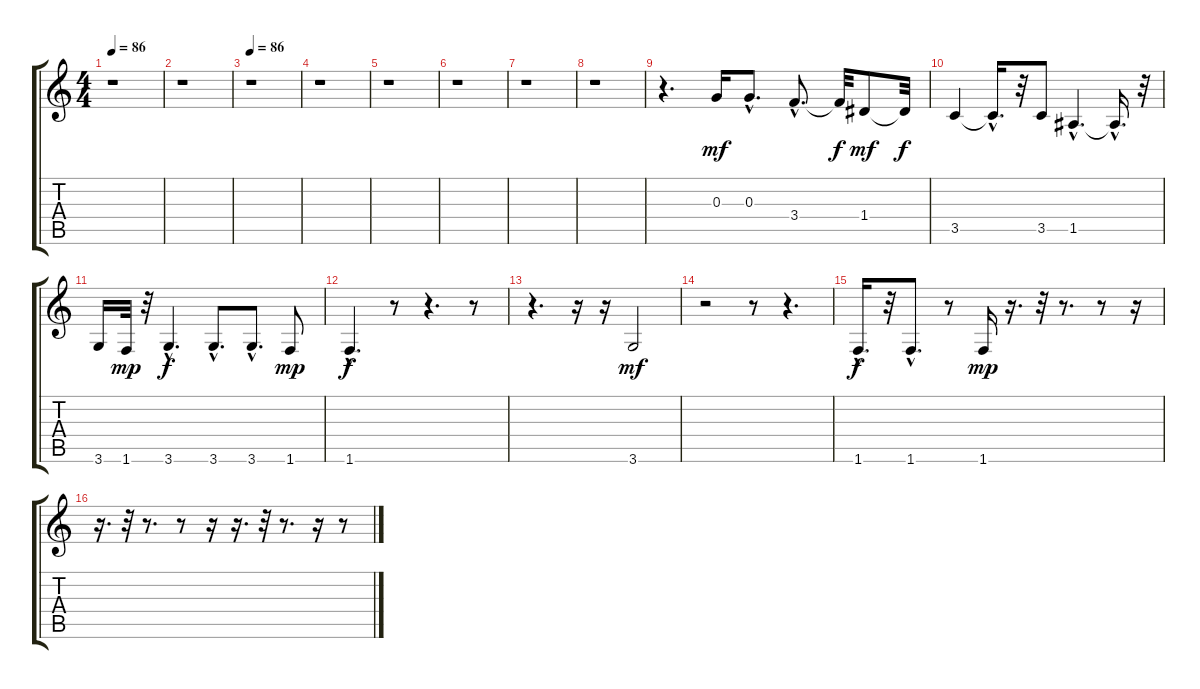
\track "" {instrument electricbassfinger}
\staff {score tabs}
\tuning (E4 B3 G3 D3 A2 E2) {hide}
\ts (4 4)
\tempo 86
\clef g2
\ks c
r.1{dy mf instrument electricbassfinger} |
r.1 |
\tempo 86
r.1 |
r.1 |
r.1 |
r.1 |
r.1 |
r.1 |
r.4{d} 0.3.16 0.3{hac}.8{d} 3.4{hac}.8{d} 3.4{t}.32{dy f} 1.4.8{dy mf} 1.4{t}.32{dy f} |
3.5.4 3.5{hac t}.16{d} r.32 3.5.8 1.5{hac}.4{d} 1.5{hac t}.16{d} r.32 |
3.6.16 1.6.32{dy mp} r.32 3.6{hac}.4{d dy f} 3.6{hac}.8{d} 3.6{hac}.8{d} 1.6.8{dy mp} |
1.6{hac}.4{d dy f} r.8 r.4{d} r.8 |
r.4{d} r.16 r.16 3.6.2{dy mf} |
r.2 r.8 r.4{d} |
1.6{hac}.16{d dy f} r.32 1.6{hac}.8{d} r.8 1.6.16{dy mp} r.16{d} r.32 r.8{d} r.8 r.16 |
r.16{d} r.32 r.8{d} r.8 r.16 r.16{d} r.32 r.8{d} r.16 r.8
